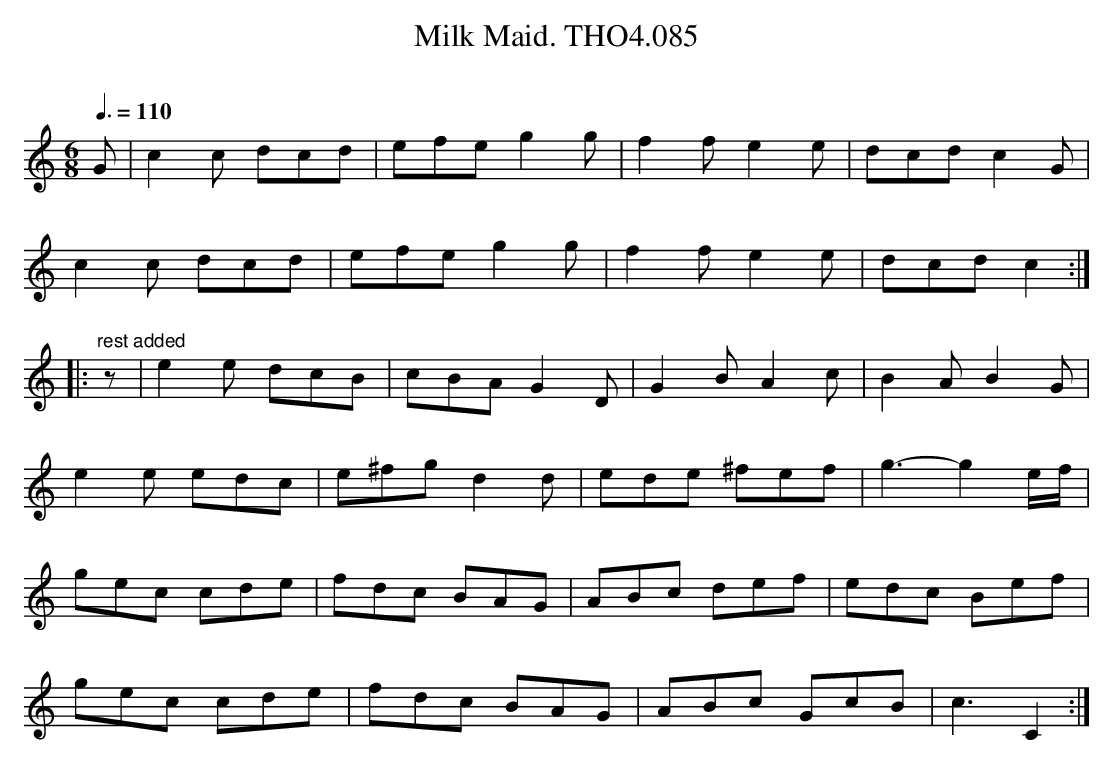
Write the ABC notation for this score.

X:1
T:Milk Maid. THO4.085
O:
M:6/8
L:1/8
Q:3/8=110
K:C
G|c2 c dcd|efe g2 g|f2 f e2 e|dcd c2 G|
c2 c dcd|efe g2 g|f2 f e2 e|dcd c2:|
|:"rest added"z|e2 e dcB|cBA G2 D|G2 B A2 c|B2 A B2 G|
e2 e edc|e^fg d2 d|ede ^fef|g3-g2 e/f/|
gec cde|fdc BAG|ABc def|edc Bef|
gec cde|fdc BAG|ABc GcB|c3C2:|
